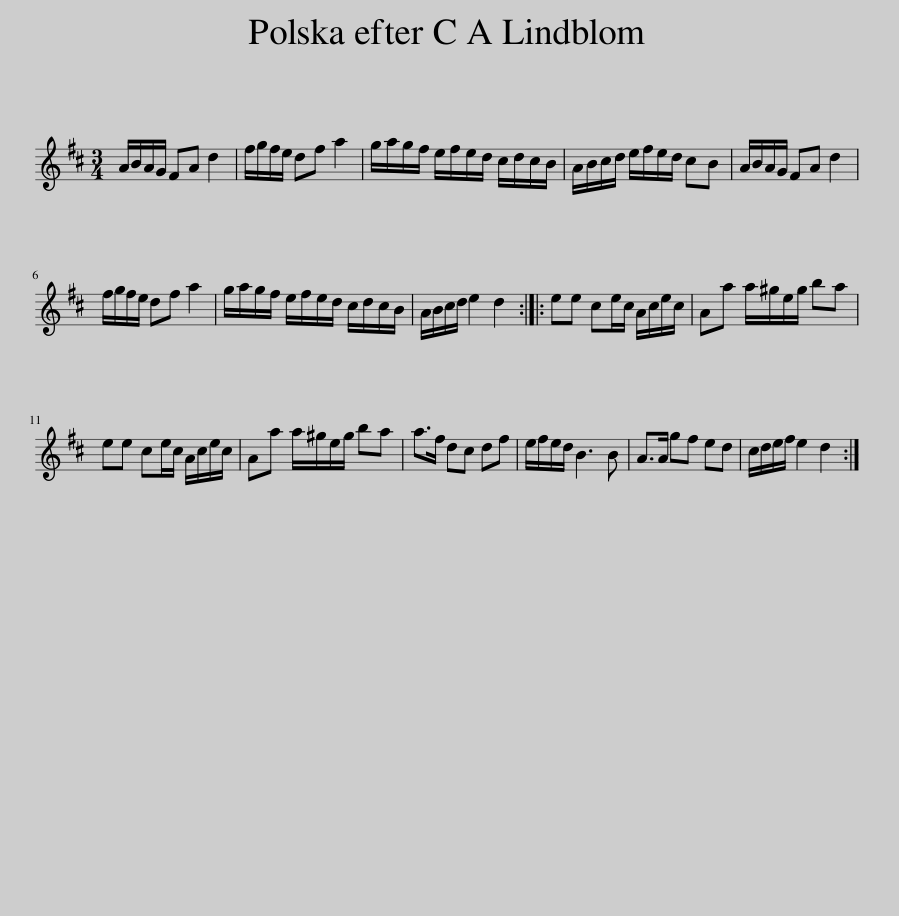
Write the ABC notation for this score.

X:1
L:1/8
M:3/4
I:linebreak $
K:D
V:1 treble
V:1
 A/B/A/G/ FA d2 | f/g/f/e/ df a2 | g/a/g/f/ e/f/e/d/ c/d/c/B/ | A/B/c/d/ e/f/e/d/ cB | A/B/A/G/ FA d2 |$ %5
 f/g/f/e/ df a2 | g/a/g/f/ e/f/e/d/ c/d/c/B/ | A/B/c/d/ e2 d2 :: ee ce/c/ A/c/e/c/ | Aa a/^g/e/g/ ba |$ %10
 ee ce/c/ A/c/e/c/ | Aa a/^g/e/g/ ba | a>f dc df | e/f/e/d/ B3 B | A>A gf ed | %15
 c/d/e/f/ e2 d2 :| %16
